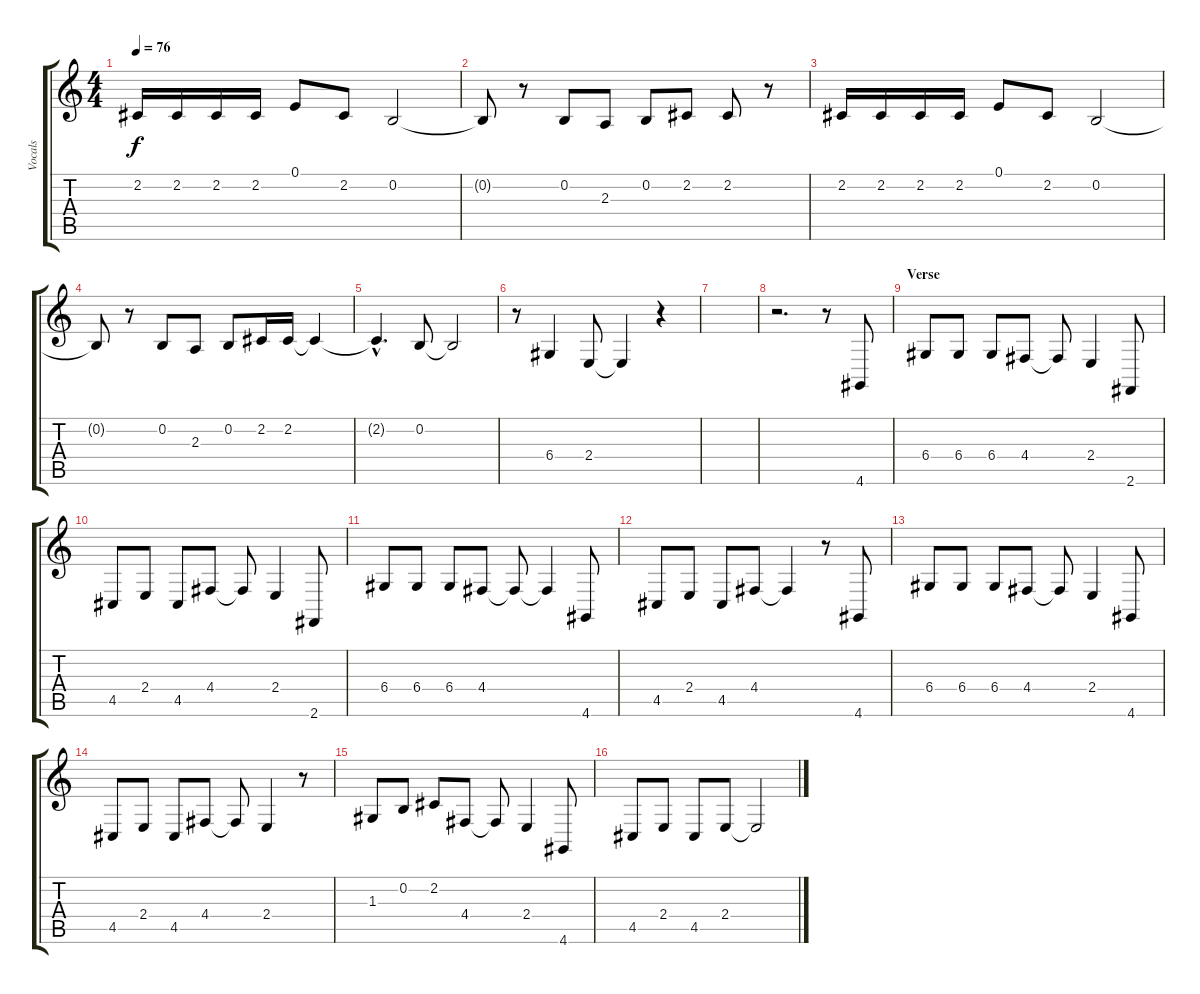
\track ("Vocals" "Vocals") {instrument clarinet}
\staff {score tabs}
\tuning (E4 B3 G3 D3 A2 E2) {hide}
\ts (4 4)
\tempo 76
\clef g2
\ks c
2.2.16{dy f} 2.2.16 2.2.16 2.2.16 0.1.8 2.2.8 0.2.2 |
0.2{t}.8 r.8 0.2.8 2.3.8 0.2.8 2.2.8 2.2.8 r.8 |
2.2.16 2.2.16 2.2.16 2.2.16 0.1.8 2.2.8 0.2.2 |
0.2{t}.8 r.8 0.2.8 2.3.8 0.2.8 2.2.16 2.2.16 2.2{t}.4 |
2.2{hac t}.4{d} 0.2.8 0.2{t}.2 |
r.8 6.4.4 2.4.8 2.4{t}.4 r.4 |
|
r.2{d} r.8 4.6.8 |
\section ("" "Verse")
6.4.8 6.4.8 6.4.8 4.4.8 4.4{t}.8 2.4.4 2.6.8 |
4.5.8 2.4.8 4.5.8 4.4.8 4.4{t}.8 2.4.4 2.6.8 |
6.4.8 6.4.8 6.4.8 4.4.8 4.4{t}.8 4.4{t}.4 4.6.8 |
4.5.8 2.4.8 4.5.8 4.4.8 4.4{t}.4 r.8 4.6.8 |
6.4.8 6.4.8 6.4.8 4.4.8 4.4{t}.8 2.4.4 4.6.8 |
4.5.8 2.4.8 4.5.8 4.4.8 4.4{t}.8 2.4.4 r.8 |
1.3.8 0.2.8 2.2.8 4.4.8 4.4{t}.8 2.4.4 4.6.8 |
4.5.8 2.4.8 4.5.8 2.4.8 2.4{t}.2
